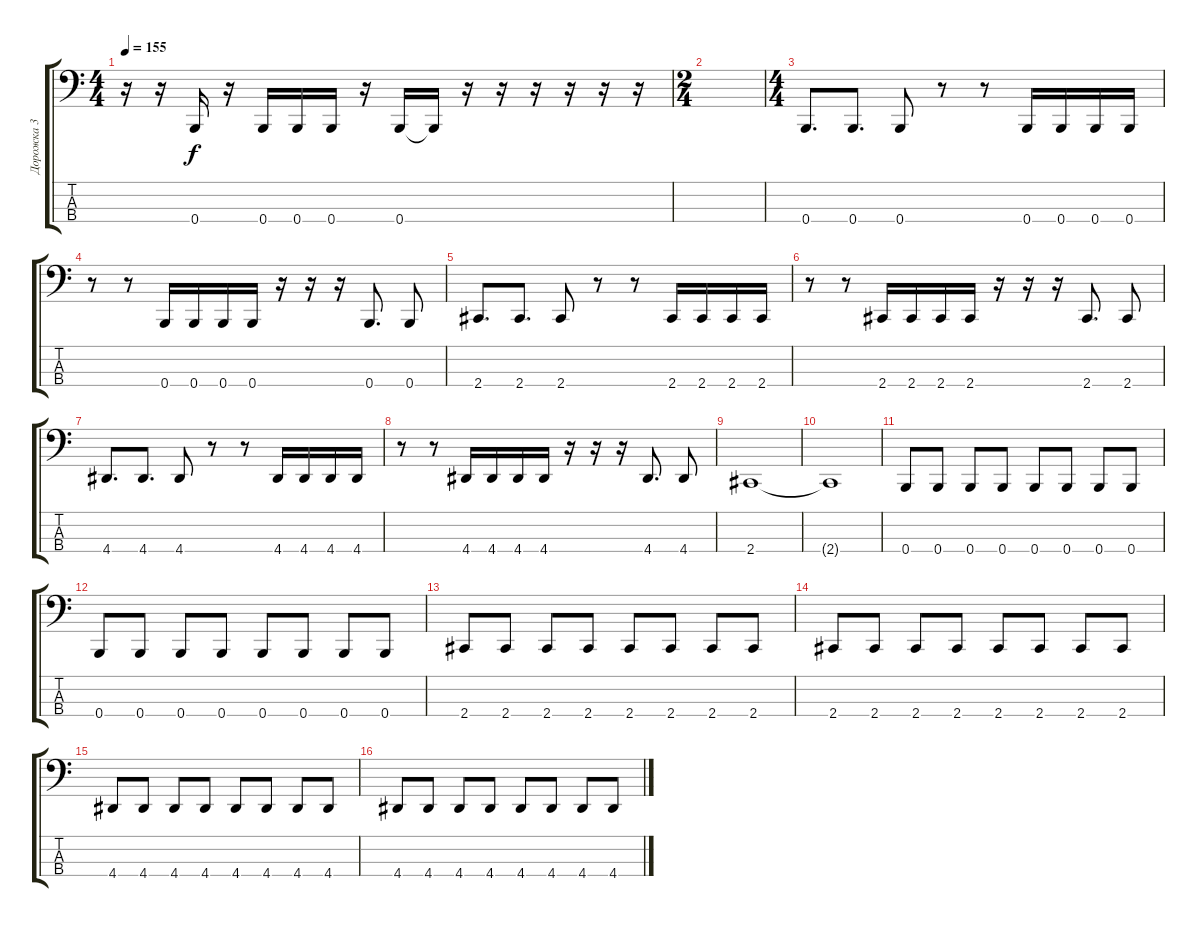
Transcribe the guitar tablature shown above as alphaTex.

\track ("Дорожка 3" "Дорожка 3") {instrument electricbasspick}
\staff {score tabs}
\tuning (E2 B1 Gb1 B0) {hide}
\ts (4 4)
\tempo 155
\clef f4
\ks c
r.16{dy f} r.16 0.4.16 r.16 0.4.16 0.4.16 0.4.16 r.16 0.4.16 0.4{t}.16 r.16 r.16 r.16 r.16 r.16 r.16 |
\ts (2 4)
|
\ts (4 4)
0.4.8{d} 0.4.8{d} 0.4.8 r.8 r.8 0.4.16 0.4.16 0.4.16 0.4.16 |
r.8 r.8 0.4.16 0.4.16 0.4.16 0.4.16 r.16 r.16 r.16 0.4.8{d} 0.4.8 |
2.4.8{d} 2.4.8{d} 2.4.8 r.8 r.8 2.4.16 2.4.16 2.4.16 2.4.16 |
r.8 r.8 2.4.16 2.4.16 2.4.16 2.4.16 r.16 r.16 r.16 2.4.8{d} 2.4.8 |
4.4.8{d} 4.4.8{d} 4.4.8 r.8 r.8 4.4.16 4.4.16 4.4.16 4.4.16 |
r.8 r.8 4.4.16 4.4.16 4.4.16 4.4.16 r.16 r.16 r.16 4.4.8{d} 4.4.8 |
2.4.1 |
2.4{t}.1 |
0.4.8 0.4.8 0.4.8 0.4.8 0.4.8 0.4.8 0.4.8 0.4.8 |
0.4.8 0.4.8 0.4.8 0.4.8 0.4.8 0.4.8 0.4.8 0.4.8 |
2.4.8 2.4.8 2.4.8 2.4.8 2.4.8 2.4.8 2.4.8 2.4.8 |
2.4.8 2.4.8 2.4.8 2.4.8 2.4.8 2.4.8 2.4.8 2.4.8 |
4.4.8 4.4.8 4.4.8 4.4.8 4.4.8 4.4.8 4.4.8 4.4.8 |
4.4.8 4.4.8 4.4.8 4.4.8 4.4.8 4.4.8 4.4.8 4.4.8
